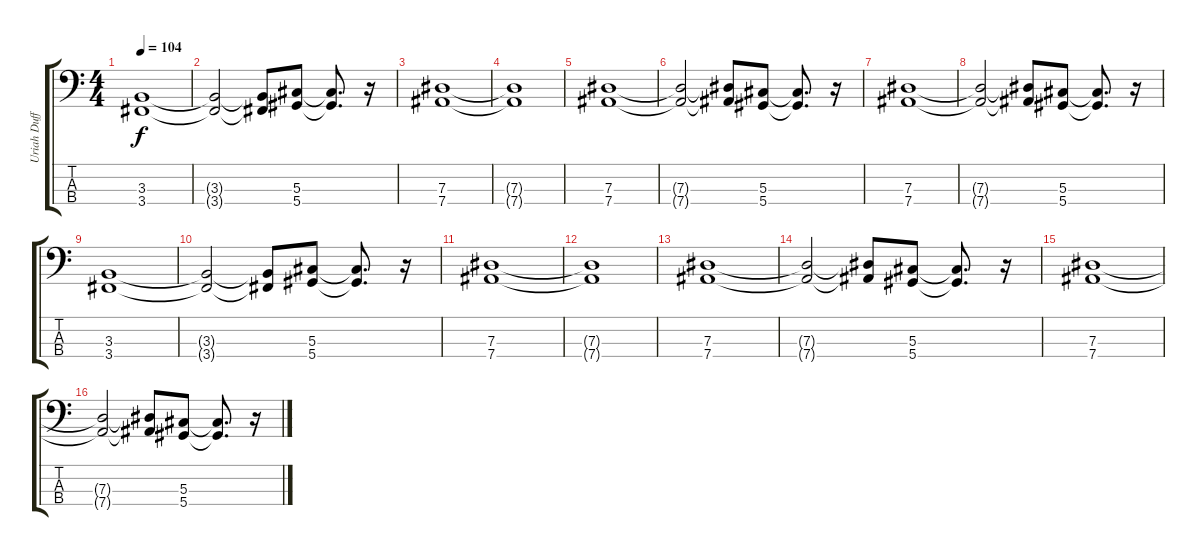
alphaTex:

\track ("Uriah Duffy" "Uriah Duff") {instrument electricbassfinger}
\staff {score tabs}
\tuning (Gb2 Db2 Ab1 Eb1) {hide}
\ts (4 4)
\tempo 104
\clef f4
\ks c
(3.3 3.4).1{dy f} |
(3.3{t} 3.4{t}).2 (3.3{t} 3.4{t}).8 (5.3 5.4).8 (5.3{t} 5.4{t}).8{d} r.16 |
(7.3 7.4).1 |
(7.3{t} 7.4{t}).1 |
(7.3 7.4).1 |
(7.3{t} 7.4{t}).2 (7.3{t} 7.4{t}).8 (5.3 5.4).8 (5.3{t} 5.4{t}).8{d} r.16 |
(7.3 7.4).1 |
(7.3{t} 7.4{t}).2 (7.3{t} 7.4{t}).8 (5.3 5.4).8 (5.3{t} 5.4{t}).8{d} r.16 |
(3.3 3.4).1 |
(3.3{t} 3.4{t}).2 (3.3{t} 3.4{t}).8 (5.3 5.4).8 (5.3{t} 5.4{t}).8{d} r.16 |
(7.3 7.4).1 |
(7.3{t} 7.4{t}).1 |
(7.3 7.4).1 |
(7.3{t} 7.4{t}).2 (7.3{t} 7.4{t}).8 (5.3 5.4).8 (5.3{t} 5.4{t}).8{d} r.16 |
(7.3 7.4).1 |
(7.3{t} 7.4{t}).2 (7.3{t} 7.4{t}).8 (5.3 5.4).8 (5.3{t} 5.4{t}).8{d} r.16
